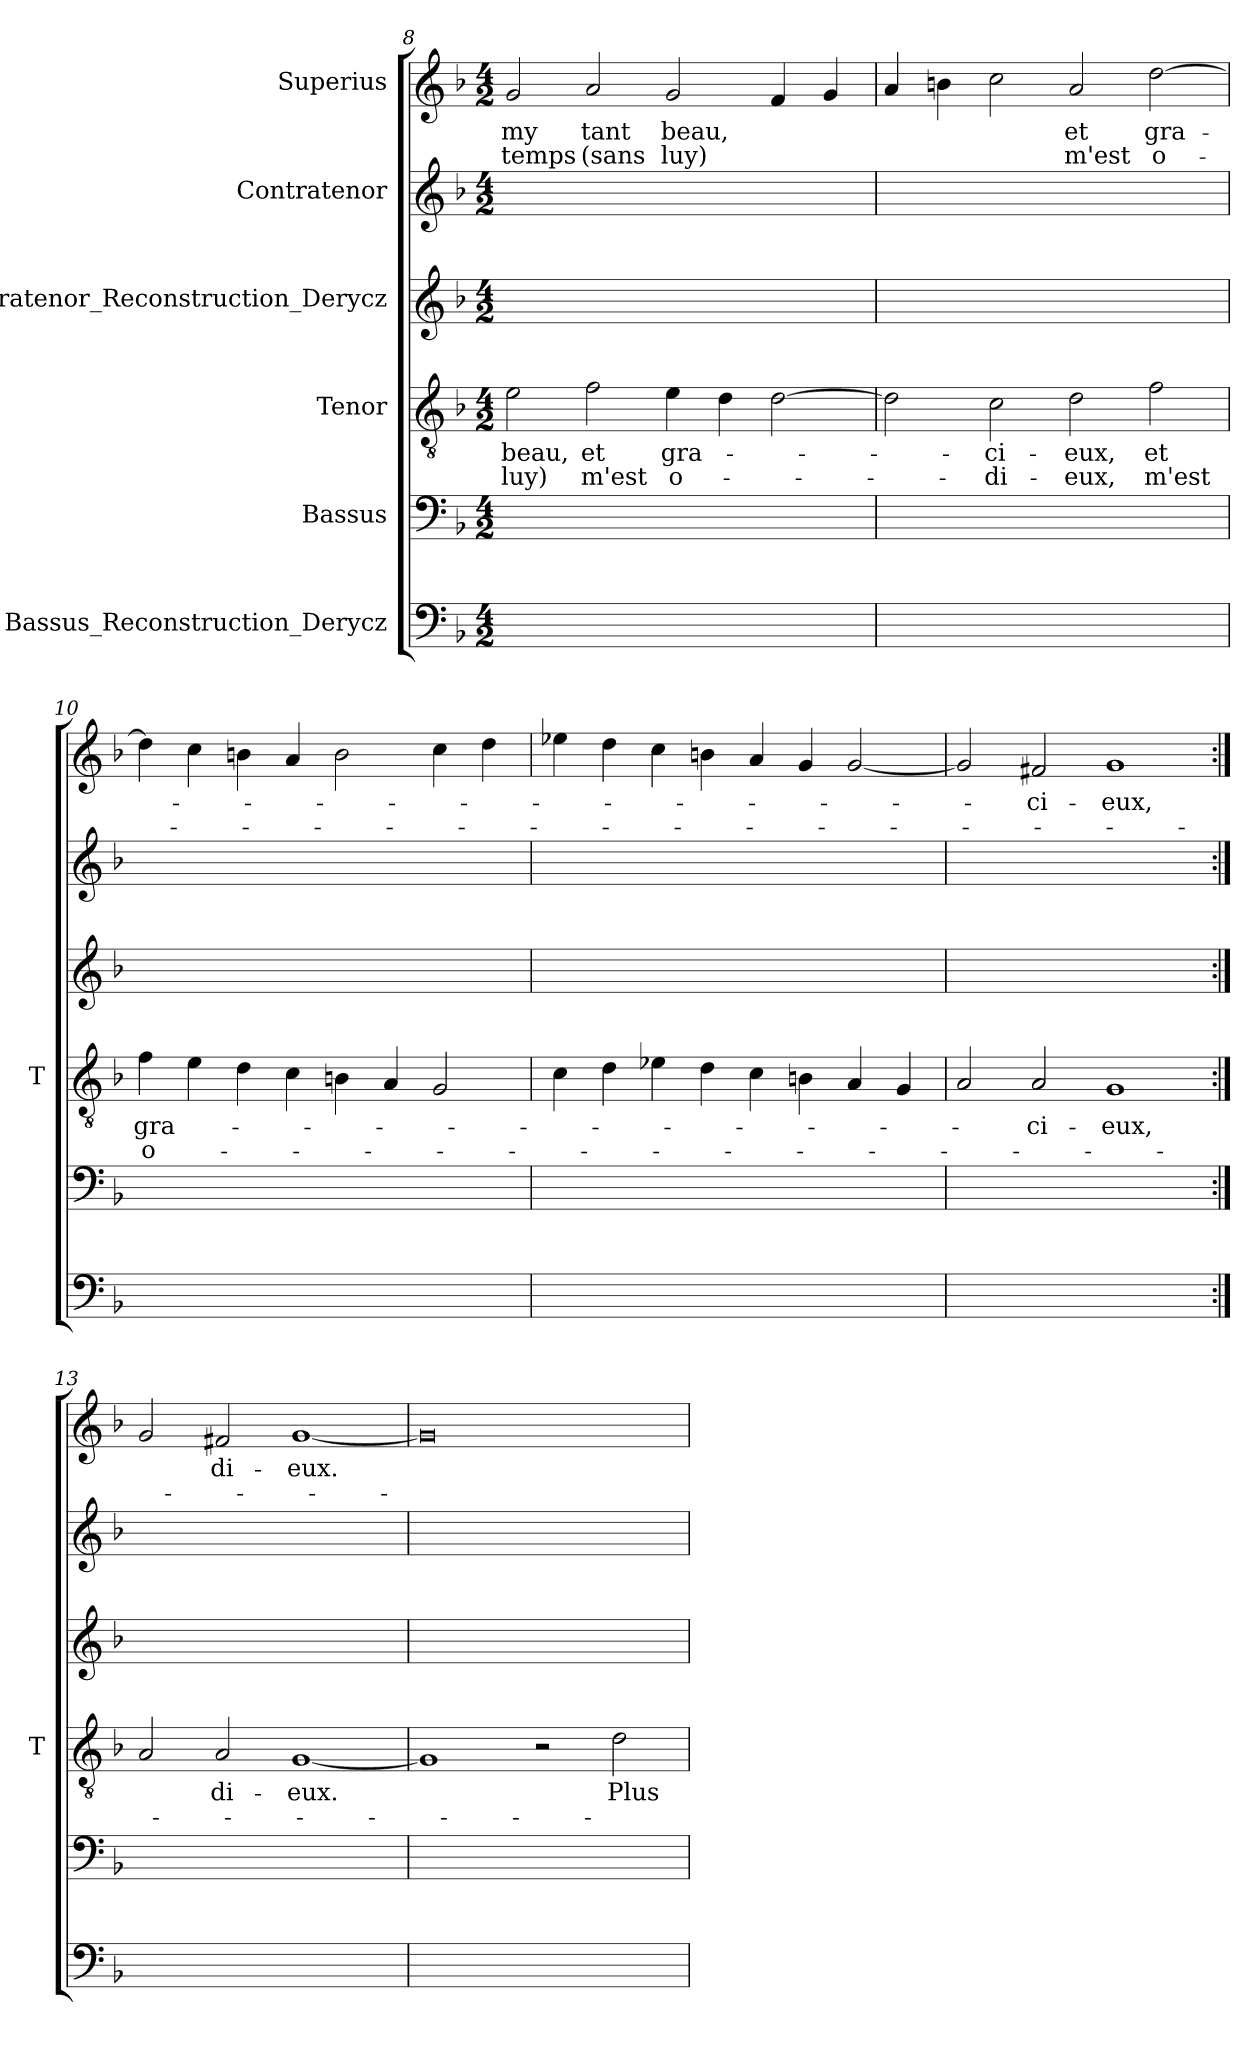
**kern	**kern	**kern	**text	**text	**kern	**kern	**kern	**text	**text
*part6	*part5	*part4	*part4	*part4	*part3	*part2	*part1	*part1	*part1
*staff6	*staff5	*staff4	*staff4	*staff4	*staff3	*staff2	*staff1	*staff1	*staff1
*I"Bassus_Reconstruction_Derycz	*I"Bassus	*I"Tenor	*	*	*I"Contratenor_Reconstruction_Derycz	*I"Contratenor	*I"Superius	*	*
*	*	*I'T	*	*	*	*	*	*	*
*clefF4	*clefF4	*clefGv2	*	*	*clefG2	*clefG2	*clefG2	*	*
*k[b-]	*k[b-]	*k[b-]	*	*	*k[b-]	*k[b-]	*k[b-]	*	*
*M4/2	*M4/2	*M4/2	*	*	*M4/2	*M4/2	*M4/2	*	*
=8	=8	=8	=8	=8	=8	=8	=8	=8	=8
0ryy	0ryy	2e	-beau,	-luy)	0ryy	0ryy	2g	-my	-temps
.	.	2f	-et	-m'est	.	.	2a	-tant	-(sans
.	.	4e	gra-	o-	.	.	2g	-beau,	-luy)
.	.	4d	.	.	.	.	.	.	.
.	.	[2d	.	.	.	.	4f	.	.
.	.	.	.	.	.	.	4g	.	.
=9	=9	=9	=9	=9	=9	=9	=9	=9	=9
0ryy	0ryy	2d]	.	.	0ryy	0ryy	4a	.	.
.	.	.	.	.	.	.	4b	.	.
.	.	2c	ci-	di-	.	.	2cc	.	.
.	.	2d	-eux,	-eux,	.	.	2a	-et	-m'est
.	.	2f	-et	-m'est	.	.	[2dd	gra-	o-
=10	=10	=10	=10	=10	=10	=10	=10	=10	=10
0ryy	0ryy	4f	gra-	o-	0ryy	0ryy	4dd]	.	.
.	.	4e	.	.	.	.	4cc	.	.
.	.	4d	.	.	.	.	4b	.	.
.	.	4c	.	.	.	.	4a	.	.
.	.	4B	.	.	.	.	2b	.	.
.	.	4A	.	.	.	.	.	.	.
.	.	2G	.	.	.	.	4cc	.	.
.	.	.	.	.	.	.	4dd	.	.
=11	=11	=11	=11	=11	=11	=11	=11	=11	=11
0ryy	0ryy	4c	.	.	0ryy	0ryy	4ee-X	.	.
.	.	4d	.	.	.	.	4dd	.	.
.	.	4e-X	.	.	.	.	4cc	.	.
.	.	4d	.	.	.	.	4b	.	.
.	.	4c	.	.	.	.	4a	.	.
.	.	4B	.	.	.	.	4g	.	.
.	.	4A	.	.	.	.	[2g	.	.
.	.	4G	.	.	.	.	.	.	.
=12	=12	=12	=12	=12	=12	=12	=12	=12	=12
0ryy	0ryy	2A	.	.	0ryy	0ryy	2g]	.	.
.	.	2A	ci-	.	.	.	2f#X	ci-	.
.	.	1G	-eux,	.	.	.	1g	-eux,	.
=13:|!	=13:|!	=13:|!	=13:|!	=13:|!	=13:|!	=13:|!	=13:|!	=13:|!	=13:|!
0ryy	0ryy	2A	.	.	0ryy	0ryy	2g	.	.
.	.	2A	di-	.	.	.	2f#X	di-	.
.	.	[1G	-eux.	.	.	.	[1g	-eux.	.
=14	=14	=14	=14	=14	=14	=14	=14	=14	=14
0ryy	0ryy	1G]	.	.	0ryy	0ryy	0g]	.	.
.	.	2r	.	.	.	.	.	.	.
.	.	2d	-Plus	.	.	.	.	.	.
=	=	=	=	=	=	=	=	=	=
*-	*-	*-	*-	*-	*-	*-	*-	*-	*-
